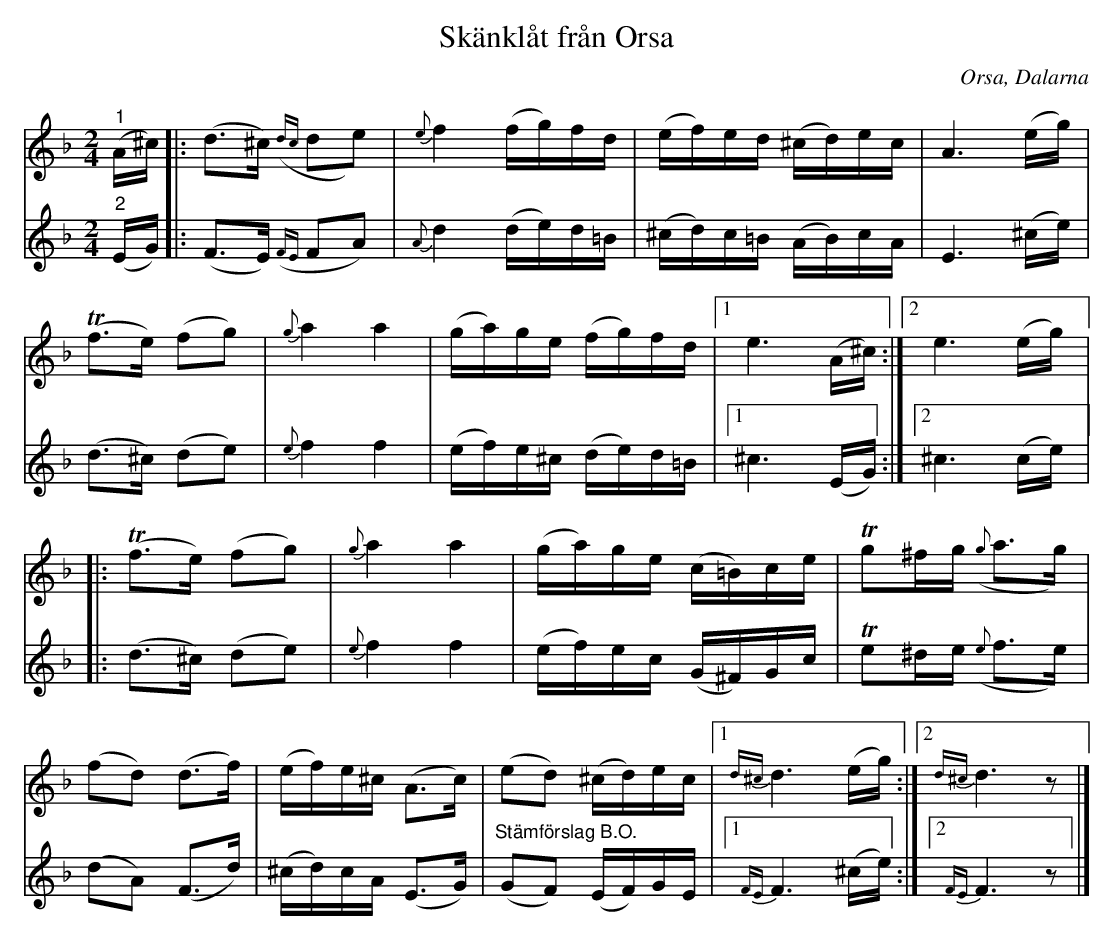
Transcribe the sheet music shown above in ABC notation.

X:1
T:Skänklåt från Orsa
O:Orsa, Dalarna
L:1/16
M:2/4
K:Dm
V:1
"^1" (A^c) |: (d2>^c2)({dc} d2e2) |{e} f4 (fg)fd | (ef)ed (^cd)ec | A6 (eg) |
T (f2>e2) (f2g2) | {g} a4 a4 | (ga)ge (fg)fd |1 e6 (A^c) :|2 e6 (eg) |:T
(f2>e2) (f2g2) |{g} a4 a4 | (ga)ge (c=B)ce |T g2^fg({g} a2>g2) |
(f2d2) (d2>f2) | (ef)e^c (A2>c2) | (e2d2) (^cd)ec |1 {d^c} d6 (eg) :|2{d^c} d6 z2 |]
V:2
"^2" (EG) |: (F2>E2)({FE} F2A2) |{A} d4 (de)d=B | (^cd)c=B (AB)cA | E6 (^ce) |
(d2>^c2) (d2e2) | {e} f4 f4 | (ef)e^c (de)d=B |1 ^c6 (EG) :|2 ^c6 (ce) |:
(d2>^c2) (d2e2) |{e} f4 f4 | (ef)ec (G^F)Gc |T e2^de({e} f2>e2) |
(d2A2) (F2>d2) | (^cd)cA (E2>G2) |"^Stämförslag B.O." (G2F2) (EF)GE |1 {FE} F6 (^ce) :|2{FE} F6 z2 |]
